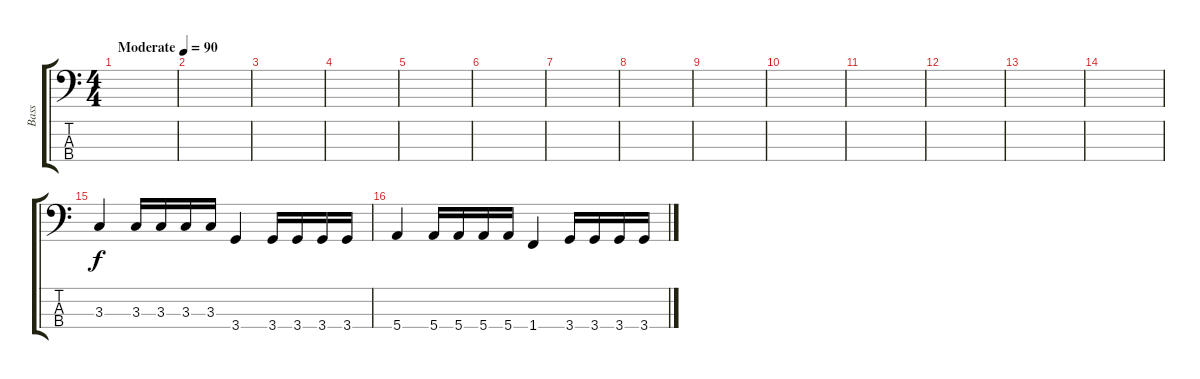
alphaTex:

\track ("Bass" "Bass") {instrument electricbassfinger}
\staff {score tabs}
\tuning (G2 D2 A1 E1) {hide}
\ts (4 4)
\tempo (90 "Moderate")
\clef f4
\ks c
|
|
|
|
|
|
|
|
|
|
|
|
|
|
3.3.4 3.3.16 3.3.16 3.3.16 3.3.16 3.4.4 3.4.16 3.4.16 3.4.16 3.4.16 |
5.4.4 5.4.16 5.4.16 5.4.16 5.4.16 1.4.4 3.4.16 3.4.16 3.4.16 3.4.16
